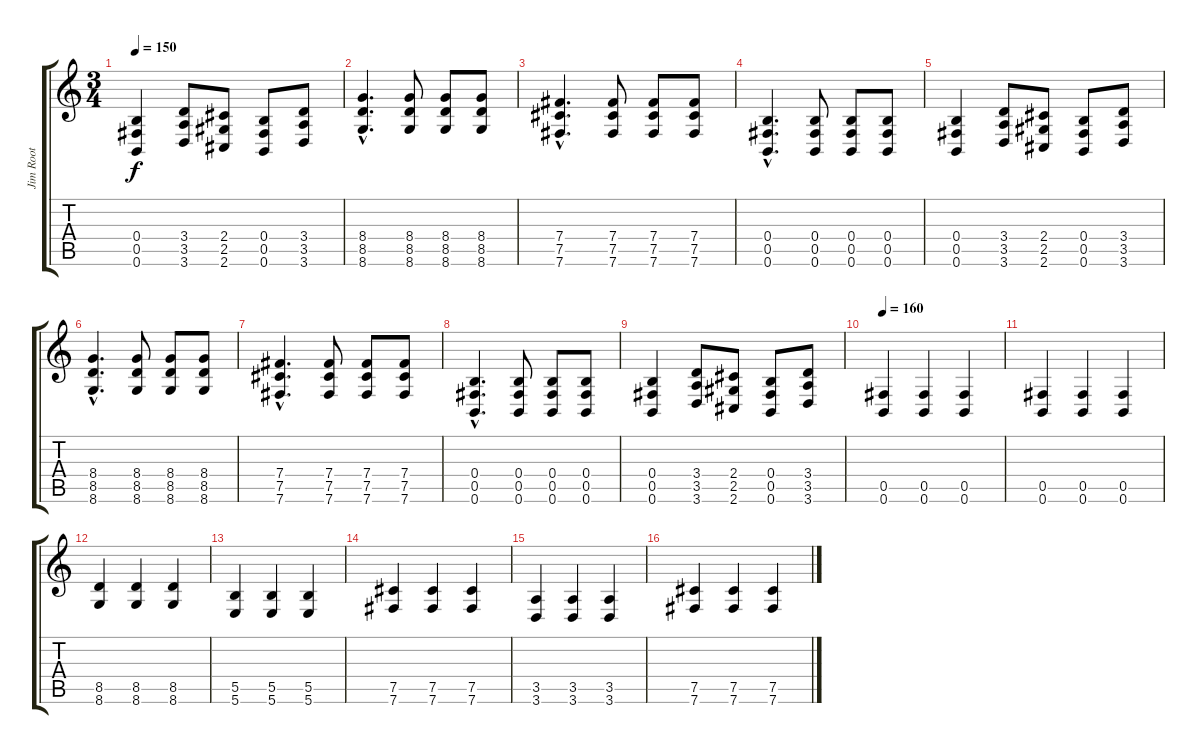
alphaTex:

\track ("Jim Root" "Jim Root") {instrument distortionguitar}
\staff {score tabs}
\tuning (Db4 Ab3 E3 B2 Gb2 B1) {hide}
\ts (3 4)
\tempo 150
\clef g2
\ks c
(0.4 0.5 0.6).4{dy f} (3.4 3.5 3.6).8 (2.4 2.5 2.6).8 (0.4 0.5 0.6).8 (3.4 3.5 3.6).8 |
(8.4{hac} 8.5{hac} 8.6{hac}).4{d} (8.4 8.5 8.6).8 (8.4 8.5 8.6).8 (8.4 8.5 8.6).8 |
(7.4{hac} 7.5{hac} 7.6{hac}).4{d} (7.4 7.5 7.6).8 (7.4 7.5 7.6).8 (7.4 7.5 7.6).8 |
(0.4{hac} 0.5{hac} 0.6{hac}).4{d} (0.4 0.5 0.6).8 (0.4 0.5 0.6).8 (0.4 0.5 0.6).8 |
(0.4 0.5 0.6).4 (3.4 3.5 3.6).8 (2.4 2.5 2.6).8 (0.4 0.5 0.6).8 (3.4 3.5 3.6).8 |
(8.4{hac} 8.5{hac} 8.6{hac}).4{d} (8.4 8.5 8.6).8 (8.4 8.5 8.6).8 (8.4 8.5 8.6).8 |
(7.4{hac} 7.5{hac} 7.6{hac}).4{d} (7.4 7.5 7.6).8 (7.4 7.5 7.6).8 (7.4 7.5 7.6).8 |
(0.4{hac} 0.5{hac} 0.6{hac}).4{d} (0.4 0.5 0.6).8 (0.4 0.5 0.6).8 (0.4 0.5 0.6).8 |
(0.4 0.5 0.6).4 (3.4 3.5 3.6).8 (2.4 2.5 2.6).8 (0.4 0.5 0.6).8 (3.4 3.5 3.6).8 |
\tempo 160
(0.5 0.6).4 (0.5 0.6).4 (0.5 0.6).4 |
(0.5 0.6).4 (0.5 0.6).4 (0.5 0.6).4 |
(8.5 8.6).4 (8.5 8.6).4 (8.5 8.6).4 |
(5.5 5.6).4 (5.5 5.6).4 (5.5 5.6).4 |
(7.5 7.6).4 (7.5 7.6).4 (7.5 7.6).4 |
(3.5 3.6).4 (3.5 3.6).4 (3.5 3.6).4 |
(7.5 7.6).4 (7.5 7.6).4 (7.5 7.6).4
